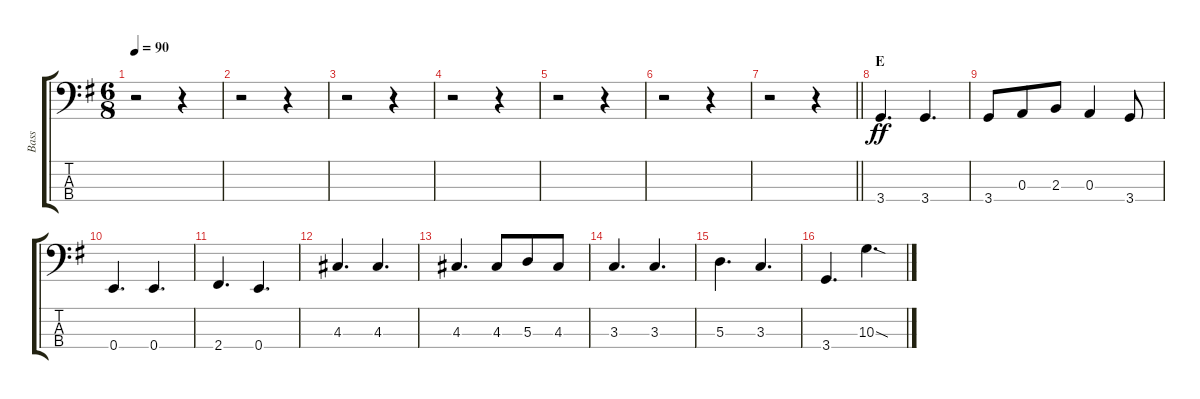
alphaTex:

\track ("Bass" "Bass") {instrument electricbasspick}
\staff {score tabs}
\tuning (G2 D2 A1 E1) {hide}
\ts (6 8)
\tempo 90
\clef f4
\ks g
r.2{dy ff} r.4 |
r.2 r.4 |
r.2 r.4 |
r.2 r.4 |
r.2 r.4 |
r.2 r.4 |
\barLineRight lightlight
r.2 r.4 |
\section ("" "E")
3.4.4{d} 3.4.4{d} |
3.4.8 0.3.8 2.3.8 0.3.4 3.4.8 |
0.4.4{d} 0.4.4{d} |
2.4.4{d} 0.4.4{d} |
4.3.4{d} 4.3.4{d} |
4.3.4{d} 4.3.8 5.3.8 4.3.8 |
3.3.4{d} 3.3.4{d} |
5.3.4{d} 3.3.4{d} |
3.4.4{d} 10.3{sod}.4{d}
